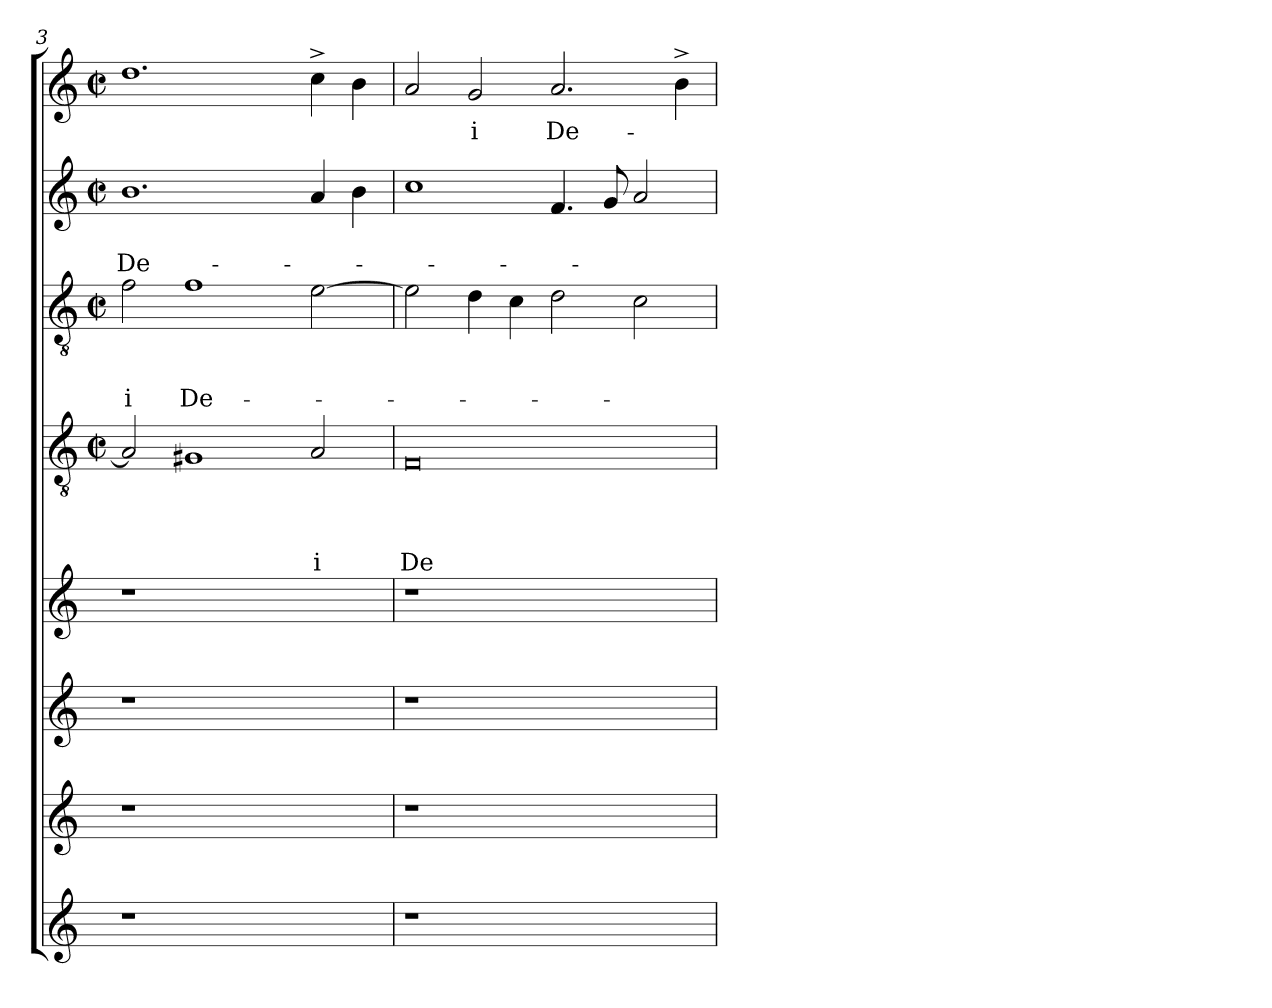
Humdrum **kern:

**kern	**kern	**kern	**kern	**kern	**text	**text	**text	**text	**kern	**text	**text	**text	**kern	**text	**text	**kern	**text
*part8	*part7	*part6	*part5	*part4	*part4	*part4	*part4	*part4	*part3	*part3	*part3	*part3	*part2	*part2	*part2	*part1	*part1
*staff8	*staff7	*staff6	*staff5	*staff4	*staff4	*staff4	*staff4	*staff4	*staff3	*staff3	*staff3	*staff3	*staff2	*staff2	*staff2	*staff1	*staff1
*clefG2	*clefG2	*clefG2	*clefG2	*clefGv2	*	*	*	*	*clefGv2	*	*	*	*clefG2	*	*	*clefG2	*
*k[]	*k[]	*k[]	*k[]	*k[]	*	*	*	*	*k[]	*	*	*	*k[]	*	*	*k[]	*
*C:	*C:	*C:	*C:	*C:	*	*	*	*	*C:	*	*	*	*C:	*	*	*C:	*
*	*	*	*	*M2/2	*	*	*	*	*M2/2	*	*	*	*M2/2	*	*	*M2/2	*
*	*	*	*	*met(c|)	*	*	*	*	*met(c|)	*	*	*	*met(c|)	*	*	*met(c|)	*
=3	=3	=3	=3	=3	=3	=3	=3	=3	=3	=3	=3	=3	=3	=3	=3	=3	=3
!	!	!	!	!	!	!	!	!	!	!	!	!LO:LY:b	!	!	!LO:LY:b	!	!
1r	1r	1r	1r	2A/]	.	.	.	.	2f\	.	.	-i	1.b	.	De-	1.dd	.
!	!	!	!	!	!	!	!	!	!	!	!	!LO:LY:b	!	!	!	!	!
.	.	.	.	1G#X	.	.	.	.	1f	.	.	De-	.	.	.	.	.
1ryy	1ryy	1ryy	1ryy	.	.	.	.	.	.	.	.	.	.	.	.	.	.
!	!	!	!	!	!	!	!	!LO:LY:b	!	!	!	!	!	!	!	!	!
.	.	.	.	2A/	.	.	.	-i	[>2e\	.	.	.	4a/	.	.	4cc^>\	.
.	.	.	.	.	.	.	.	.	.	.	.	.	4b\	.	.	4b\	.
=4	=4	=4	=4	=4	=4	=4	=4	=4	=4	=4	=4	=4	=4	=4	=4	=4	=4
!	!	!	!	!	!	!	!	!LO:LY:b	!	!	!	!	!	!	!	!	!
1r	1r	1r	1r	0F	.	.	.	De-	2e\]	.	.	.	1cc	.	.	2a/	.
!	!	!	!	!	!	!	!	!	!	!	!	!	!	!	!	!	!LO:LY:b
.	.	.	.	.	.	.	.	.	4d\	.	.	.	.	.	.	2g/	-i
.	.	.	.	.	.	.	.	.	4c\	.	.	.	.	.	.	.	.
!	!	!	!	!	!	!	!	!	!	!	!	!	!	!	!	!	!LO:LY:b
1ryy	1ryy	1ryy	1ryy	.	.	.	.	.	2d\	.	.	.	4.f/	.	.	2.a/	De-
.	.	.	.	.	.	.	.	.	.	.	.	.	8g/	.	.	.	.
.	.	.	.	.	.	.	.	.	2c\	.	.	.	[<2a/	.	.	.	.
.	.	.	.	.	.	.	.	.	.	.	.	.	.	.	.	4b^>\	.
=	=	=	=	=	=	=	=	=	=	=	=	=	=	=	=	=	=
*-	*-	*-	*-	*-	*-	*-	*-	*-	*-	*-	*-	*-	*-	*-	*-	*-	*-
